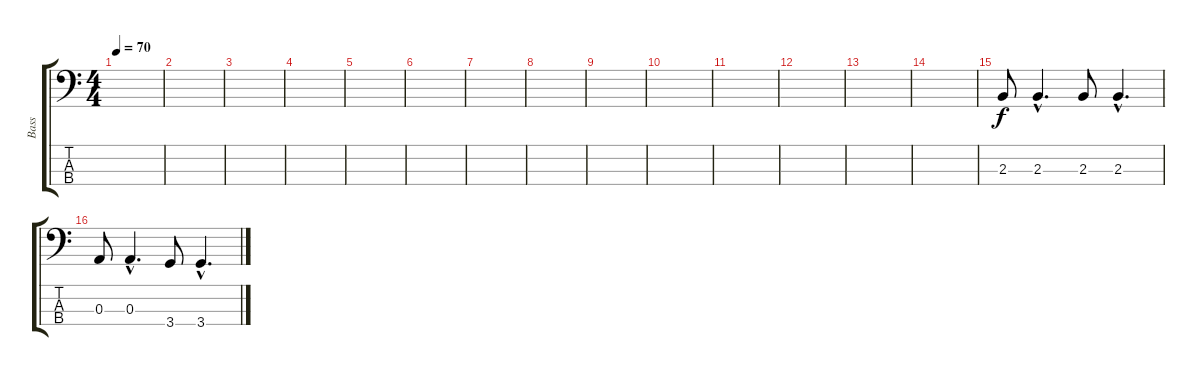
\track ("Bass" "Bass") {instrument electricbassfinger}
\staff {score tabs}
\tuning (G2 D2 A1 E1) {hide}
\ts (4 4)
\tempo 70
\clef f4
\ks c
|
|
|
|
|
|
|
|
|
|
|
|
|
|
2.3.8 2.3{hac}.4{d} 2.3.8 2.3{hac}.4{d} |
0.3.8 0.3{hac}.4{d} 3.4.8 3.4{hac}.4{d}
